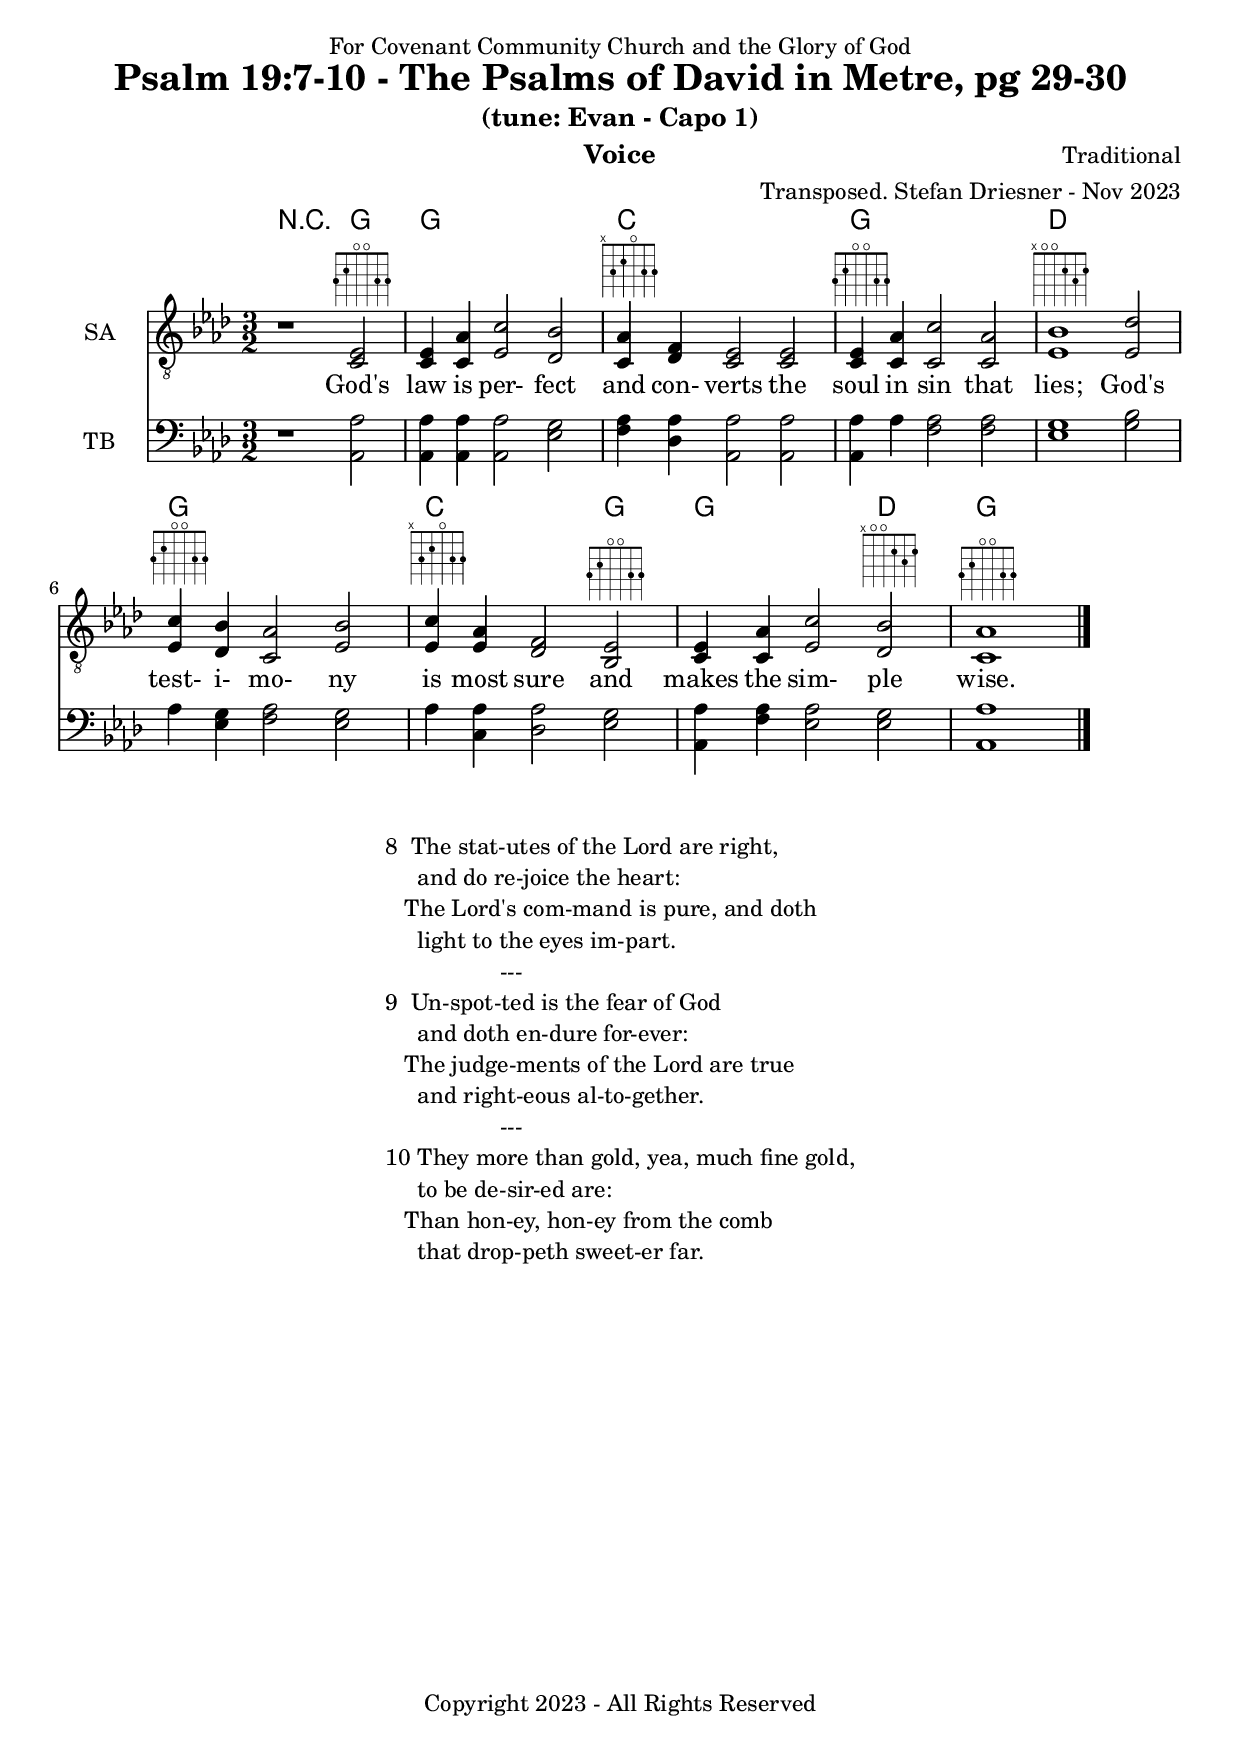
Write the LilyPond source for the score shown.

\version "2.24.1"
\language "english"

% force .mid extension for MIDI file output
#(ly:set-option 'midi-extension "mid")

\header {
  dedication = "For Covenant Community Church and the Glory of God"
  title = "Psalm 19:7-10 - The Psalms of David in Metre, pg 29-30"
  subtitle = "(tune: Evan - Capo 1)"
  instrument = "Voice"
  composer = "Traditional"
  arranger = "Transposed. Stefan Driesner - Nov 2023"
  meter = ""
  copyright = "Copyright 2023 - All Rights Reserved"
}

global = {
  \key af \major
  \numericTimeSignature
  \time 3/2
}

versesVoice = \lyricmode {
  % Verse 1
  God's law is per- fect and con- verts
  the soul in sin that lies;
  God's test- i- mo- ny is most sure
  and makes the sim- ple wise.
}

SAVoice = \relative c {
  \global
  \dynamicUp
  % Music follows here.
  {
    r1                               <ef  c  >2^\markup { \fret-diagram "6-3;5-2;4-o;3-o;2-3;1-3;" } |
    % Verse 1
    <c   ef >4 <c   af'>4 <ef  c'>2  <df  bf'>2 | < c  af'>4^\markup { \fret-diagram "6-x;5-3;4-2;3-o;2-3;1-3;" } <df   f >4 < c  ef >2  < c  ef >2 |
    <c   ef >4^\markup { \fret-diagram "6-3;5-2;4-o;3-o;2-3;1-3;" } <c   af'>4 <c   c'>2  < c  af'>2 | <ef  bf'>1^\markup { \fret-diagram "6-x;5-o;4-o;3-2;2-3;1-2;" }                        <ef  df'>2 |
    <ef  c '>4^\markup { \fret-diagram "6-3;5-2;4-o;3-o;2-3;1-3;" } <df  bf'>4 <c  af'>2  <ef  bf'>2 | <ef  c '>4^\markup { \fret-diagram "6-x;5-3;4-2;3-o;2-3;1-3;" } <ef  af >4 <df   f >2  <bf  ef >2^\markup { \fret-diagram "6-3;5-2;4-o;3-o;2-3;1-3;" } |
    <c   ef >4 <c   af'>4 <ef c '>2  <df  bf'>2^\markup { \fret-diagram "6-x;5-o;4-o;3-2;2-3;1-2;" } | <c   af'>1^\markup { \fret-diagram "6-3;5-2;4-o;3-o;2-3;1-3;" }                             \bar "|."
  }
}

TBVoice = \relative c {
  \global
  \dynamicUp
  % Music follows here.
  {
    r1                                <af  af'>2 |
    % Verse 1
    <af  af'>4 <af  af'>4 <af  af'>2  <ef' g  >2 | <f   af >4 <df  af'>4 <af  af'>2 <af  af'>2 |
    <af  af'>4 <    af'>4 <f   af >2  <f   af >2 | <ef  g  >1                       <g   bf >2 |
    <    af >4 <ef  g  >4 <f   af >2  <ef  g  >2 | <    af >4 <c , af'>4 <df  af'>2 <ef  g  >2 |
    <af, af'>4 <f ' af >4 <ef  af >2  <ef  g  >2 | <af, af'>1                          \bar "|."
  }
}

Chords = \new ChordNames {
  \chordmode {
    r1 <g>2 <g>1. <c>1. <g>1. <d>1. <g>1. <c>1 <g>2 <g>1 <d>2 <g>1.
  }
}

SAVoicePart = \new Staff \with {
  instrumentName = "SA"
  midiInstrument = "Voice Oohs"
} { \clef "treble_8" \SAVoice }
\addlyrics { \versesVoice }

TBVoicePart = \new Staff \with {
  instrumentName = "TB"
  midiInstrument = "Voice Oohs"
} { \clef bass \TBVoice }

\score {
  <<
    \Chords
    \SAVoicePart
    \TBVoicePart
  >>
  \layout { }
  \midi {
    \context {
      \Score
      tempoWholesPerMinute = #(ly:make-moment 100 2)
    }
  }
}

\markup {
  \fill-line {
    {
      \column {
        \left-align {
  	  "8  The stat-utes of the Lord are right,"
	  "     and do re-joice the heart:"
	  "   The Lord's com-mand is pure, and doth"
	  "     light to the eyes im-part."
	  "                  ---"
	  "9  Un-spot-ted is the fear of God"
  	  "     and doth en-dure for-ever:"
  	  "   The judge-ments of the Lord are true"
  	  "     and right-eous al-to-gether."
	  "                  ---"
	  "10 They more than gold, yea, much fine gold,"
  	  "     to be de-sir-ed are:"
  	  "   Than hon-ey, hon-ey from the comb"
  	  "     that drop-peth sweet-er far."
        }
      }
    }
  }
}